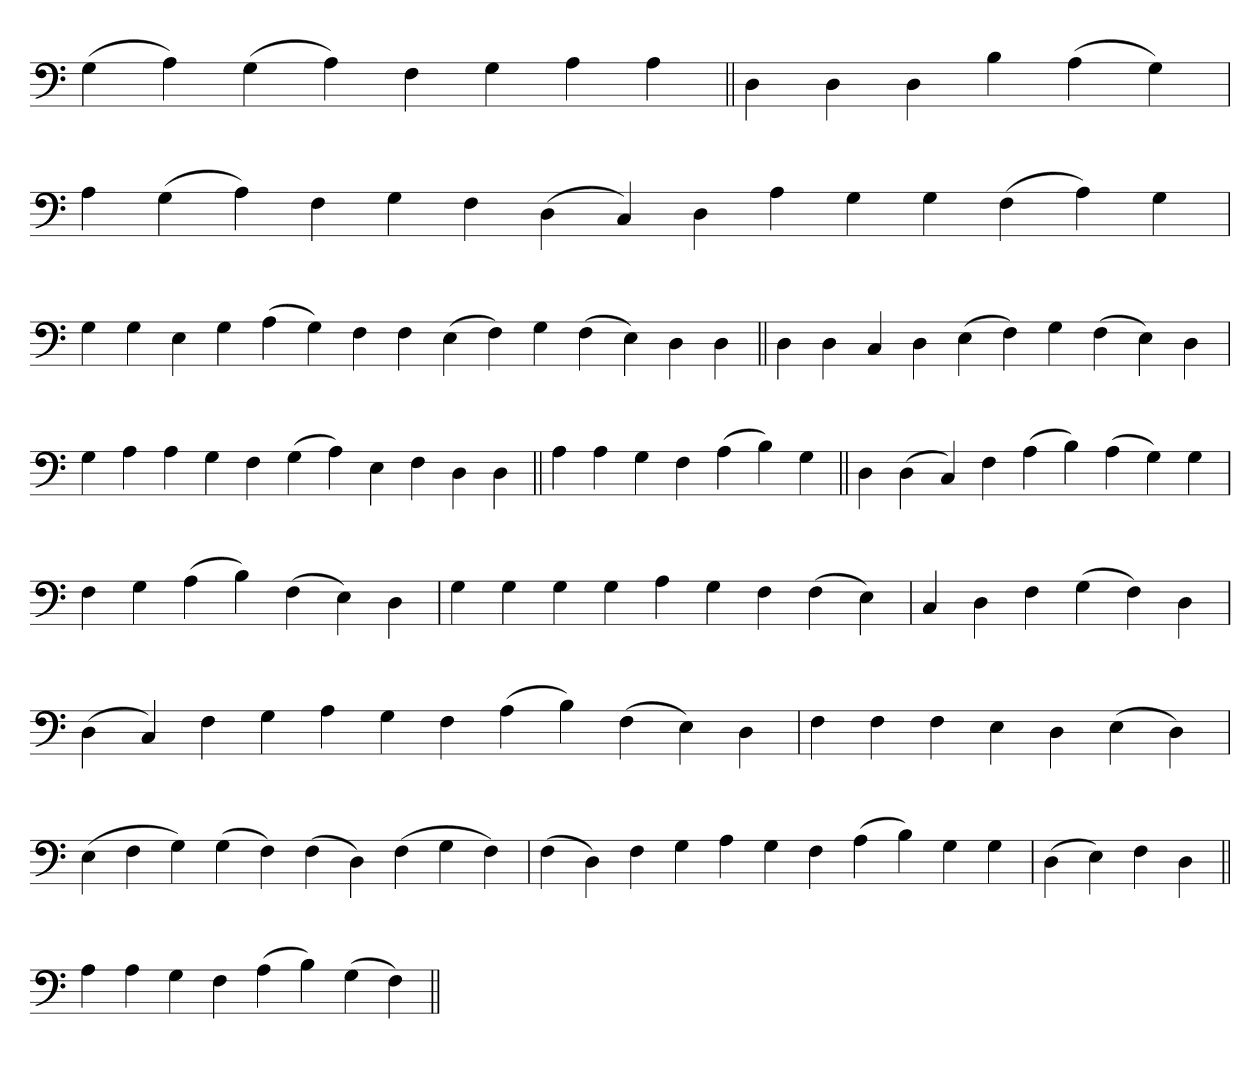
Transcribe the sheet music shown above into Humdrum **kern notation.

**kern
*part1
*staff1
=
(4G
4A)
(4G
4A)
4F
4G
4A
4A
=||
4D
4D
4D
4B
(4A
4G)
=`
4A
(4G
4A)
4F
4G
4F
(4D
4C)
4D
4A
4G
4G
(4F
4A)
4G
='
4G
4G
4E
4G
(4A
4G)
4F
4F
(4E
4F)
4G
(4F
4E)
4D
4D
=||
4D
4D
4C
4D
(4E
4F)
4G
(4F
4E)
4D
=`
4G
4A
4A
4G
4F
(4G
4A)
4E
4F
4D
4D
=||
4A
4A
4G
4F
(4A
4B)
4G
=||
4D
(4D
4C)
4F
(4A
4B)
(4A
4G)
4G
=`
4F
4G
(4A
4B)
(4F
4E)
4D
='
4G
4G
4G
4G
4A
4G
4F
(4F
4E)
=`
4C
4D
4F
(4G
4F)
4D
=
(4D
4C)
4F
4G
4A
4G
4F
(4A
4B)
(4F
4E)
4D
=`
4F
4F
4F
4E
4D
(4E
4D)
=`
(4E
4F
4G)
(4G
4F)
(4F
4D)
(4F
4G
4F)
='
(4F
4D)
4F
4G
4A
4G
4F
(4A
4B)
4G
4G
=`
(4D
4E)
4F
4D
=||
4A
4A
4G
4F
(4A
4B)
(4G
4F)
=||
*-
